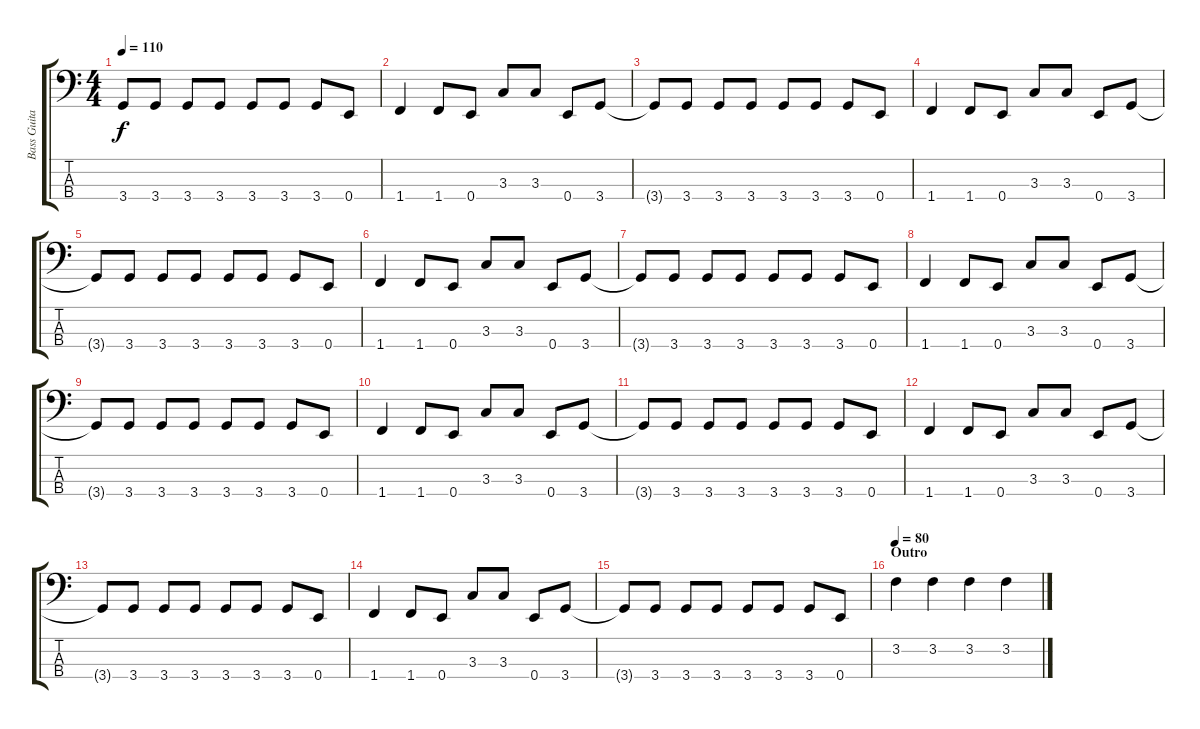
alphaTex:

\track ("Bass Guitar" "Bass Guita") {instrument electricbasspick}
\staff {score tabs}
\tuning (G2 D2 A1 E1) {hide}
\ts (4 4)
\tempo 110
\clef f4
\ks c
3.4{t}.8{dy f} 3.4.8 3.4.8 3.4.8 3.4.8 3.4.8 3.4.8 0.4.8 |
1.4.4 1.4.8 0.4.8 3.3.8 3.3.8 0.4.8 3.4.8 |
3.4{t}.8 3.4.8 3.4.8 3.4.8 3.4.8 3.4.8 3.4.8 0.4.8 |
1.4.4 1.4.8 0.4.8 3.3.8 3.3.8 0.4.8 3.4.8 |
3.4{t}.8 3.4.8 3.4.8 3.4.8 3.4.8 3.4.8 3.4.8 0.4.8 |
1.4.4 1.4.8 0.4.8 3.3.8 3.3.8 0.4.8 3.4.8 |
3.4{t}.8 3.4.8 3.4.8 3.4.8 3.4.8 3.4.8 3.4.8 0.4.8 |
1.4.4 1.4.8 0.4.8 3.3.8 3.3.8 0.4.8 3.4.8 |
3.4{t}.8 3.4.8 3.4.8 3.4.8 3.4.8 3.4.8 3.4.8 0.4.8 |
1.4.4 1.4.8 0.4.8 3.3.8 3.3.8 0.4.8 3.4.8 |
3.4{t}.8 3.4.8 3.4.8 3.4.8 3.4.8 3.4.8 3.4.8 0.4.8 |
1.4.4 1.4.8 0.4.8 3.3.8 3.3.8 0.4.8 3.4.8 |
3.4{t}.8 3.4.8 3.4.8 3.4.8 3.4.8 3.4.8 3.4.8 0.4.8 |
1.4.4 1.4.8 0.4.8 3.3.8 3.3.8 0.4.8 3.4.8 |
3.4{t}.8 3.4.8 3.4.8 3.4.8 3.4.8 3.4.8 3.4.8 0.4.8 |
\section ("" "Outro")
\tempo 80
3.2.4 3.2.4 3.2.4 3.2.4
